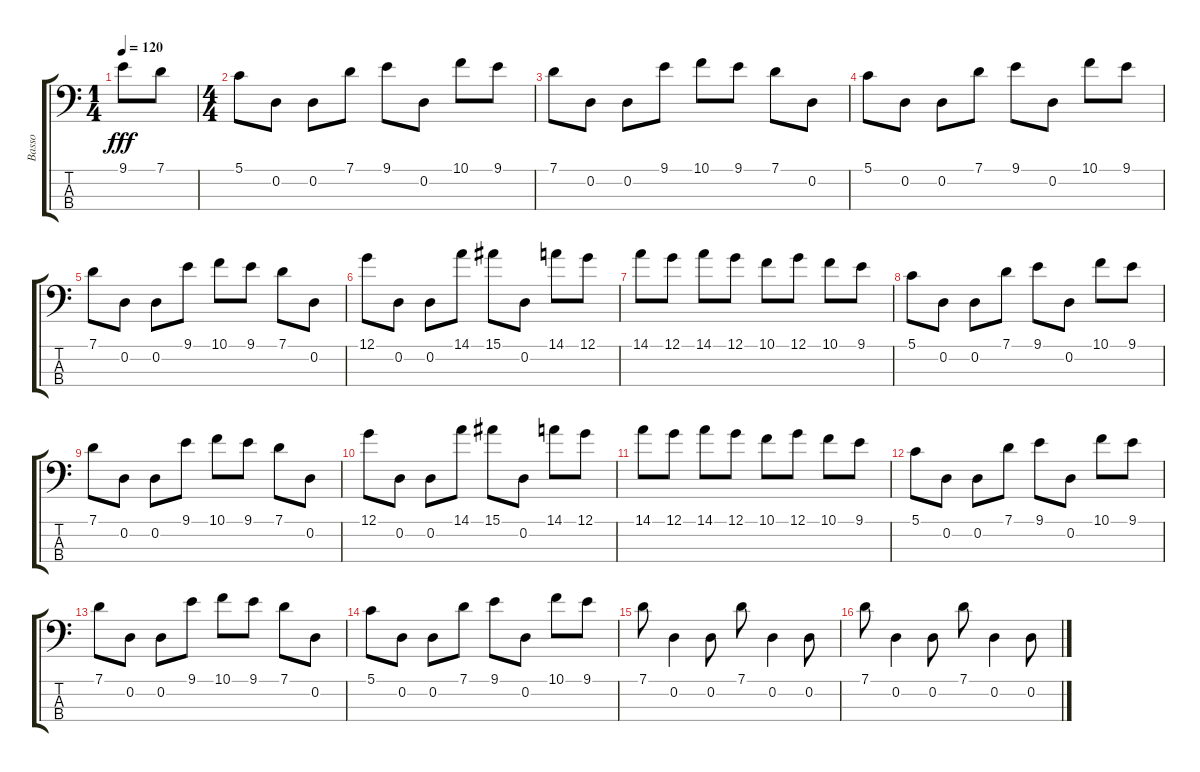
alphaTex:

\track ("Basso" "Basso") {instrument acousticbass}
\staff {score tabs}
\tuning (G2 D2 A1 D1) {hide}
\ts (1 4)
\tempo 120
\clef f4
\ks c
9.1.8{dy fff instrument acousticbass} 7.1.8 |
\ts (4 4)
5.1.8 0.2.8 0.2.8 7.1.8 9.1.8 0.2.8 10.1.8 9.1.8 |
7.1.8 0.2.8 0.2.8 9.1.8 10.1.8 9.1.8 7.1.8 0.2.8 |
5.1.8 0.2.8 0.2.8 7.1.8 9.1.8 0.2.8 10.1.8 9.1.8 |
7.1.8 0.2.8 0.2.8 9.1.8 10.1.8 9.1.8 7.1.8 0.2.8 |
12.1.8 0.2.8 0.2.8 14.1.8 15.1.8 0.2.8 14.1.8 12.1.8 |
14.1.8 12.1.8 14.1.8 12.1.8 10.1.8 12.1.8 10.1.8 9.1.8 |
5.1.8 0.2.8 0.2.8 7.1.8 9.1.8 0.2.8 10.1.8 9.1.8 |
7.1.8 0.2.8 0.2.8 9.1.8 10.1.8 9.1.8 7.1.8 0.2.8 |
12.1.8 0.2.8 0.2.8 14.1.8 15.1.8 0.2.8 14.1.8 12.1.8 |
14.1.8 12.1.8 14.1.8 12.1.8 10.1.8 12.1.8 10.1.8 9.1.8 |
5.1.8 0.2.8 0.2.8 7.1.8 9.1.8 0.2.8 10.1.8 9.1.8 |
7.1.8 0.2.8 0.2.8 9.1.8 10.1.8 9.1.8 7.1.8 0.2.8 |
5.1.8 0.2.8 0.2.8 7.1.8 9.1.8 0.2.8 10.1.8 9.1.8 |
7.1.8 0.2.4 0.2.8 7.1.8 0.2.4 0.2.8 |
7.1.8 0.2.4 0.2.8 7.1.8 0.2.4 0.2.8
